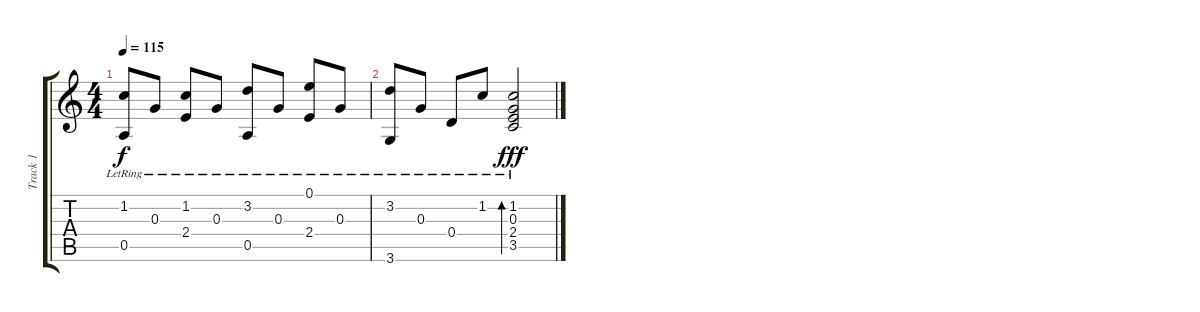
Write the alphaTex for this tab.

\track ("Track 1" "Track 1") {instrument acousticguitarsteel}
\staff {score tabs}
\tuning (E4 B3 G3 D3 A2 E2) {hide}
\ts (4 4)
\tempo 115
\clef g2
\ks c
(1.2{lr} 0.5{lr}).8{dy f} 0.3{lr}.8 (1.2{lr} 2.4{lr}).8 0.3{lr}.8 (3.2{lr} 0.5{lr}).8 0.3{lr}.8 (0.1{lr} 2.4{lr}).8 0.3{lr}.8 |
(3.2{lr} 3.6{lr}).8 0.3{lr}.8 0.4{lr}.8 1.2{lr}.8 (1.2{lr} 0.3{lr} 2.4{lr} 3.5{lr}).2{bd 480 dy fff}
